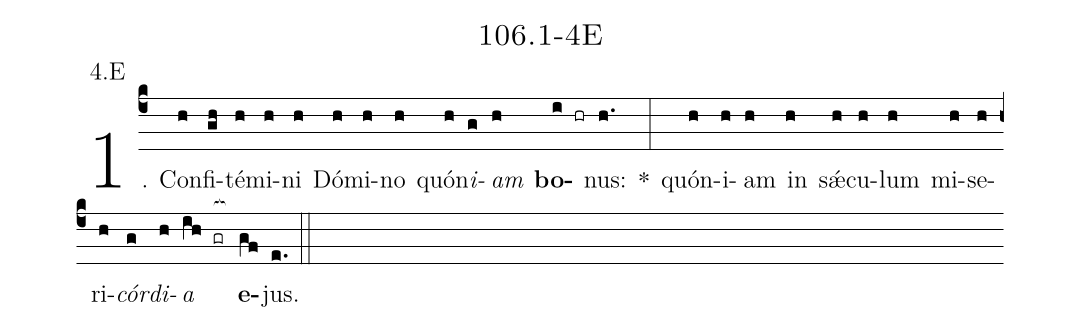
name: 106.1-4E;
annotation: 4.E;
%%
(c4)1. Con(h)fi(gh)té(h)mi(h)ni(h) Dó(h)mi(h)no(h) quón(h)<i>i</i>(g)<i>am</i>(h) <b>bo</b>(i hr)nus:(h.) *(:) quón(h)i(h)am(h) in(h) sǽ(h)cu(h)lum(h) mi(h)se(h)ri(h)<i>cór</i>(g)<i>di</i>(h)<i>a</i>(ih gr[ocb:1{]) <b>e</b>(gf[ocb:0}])jus.(e.) (::)
